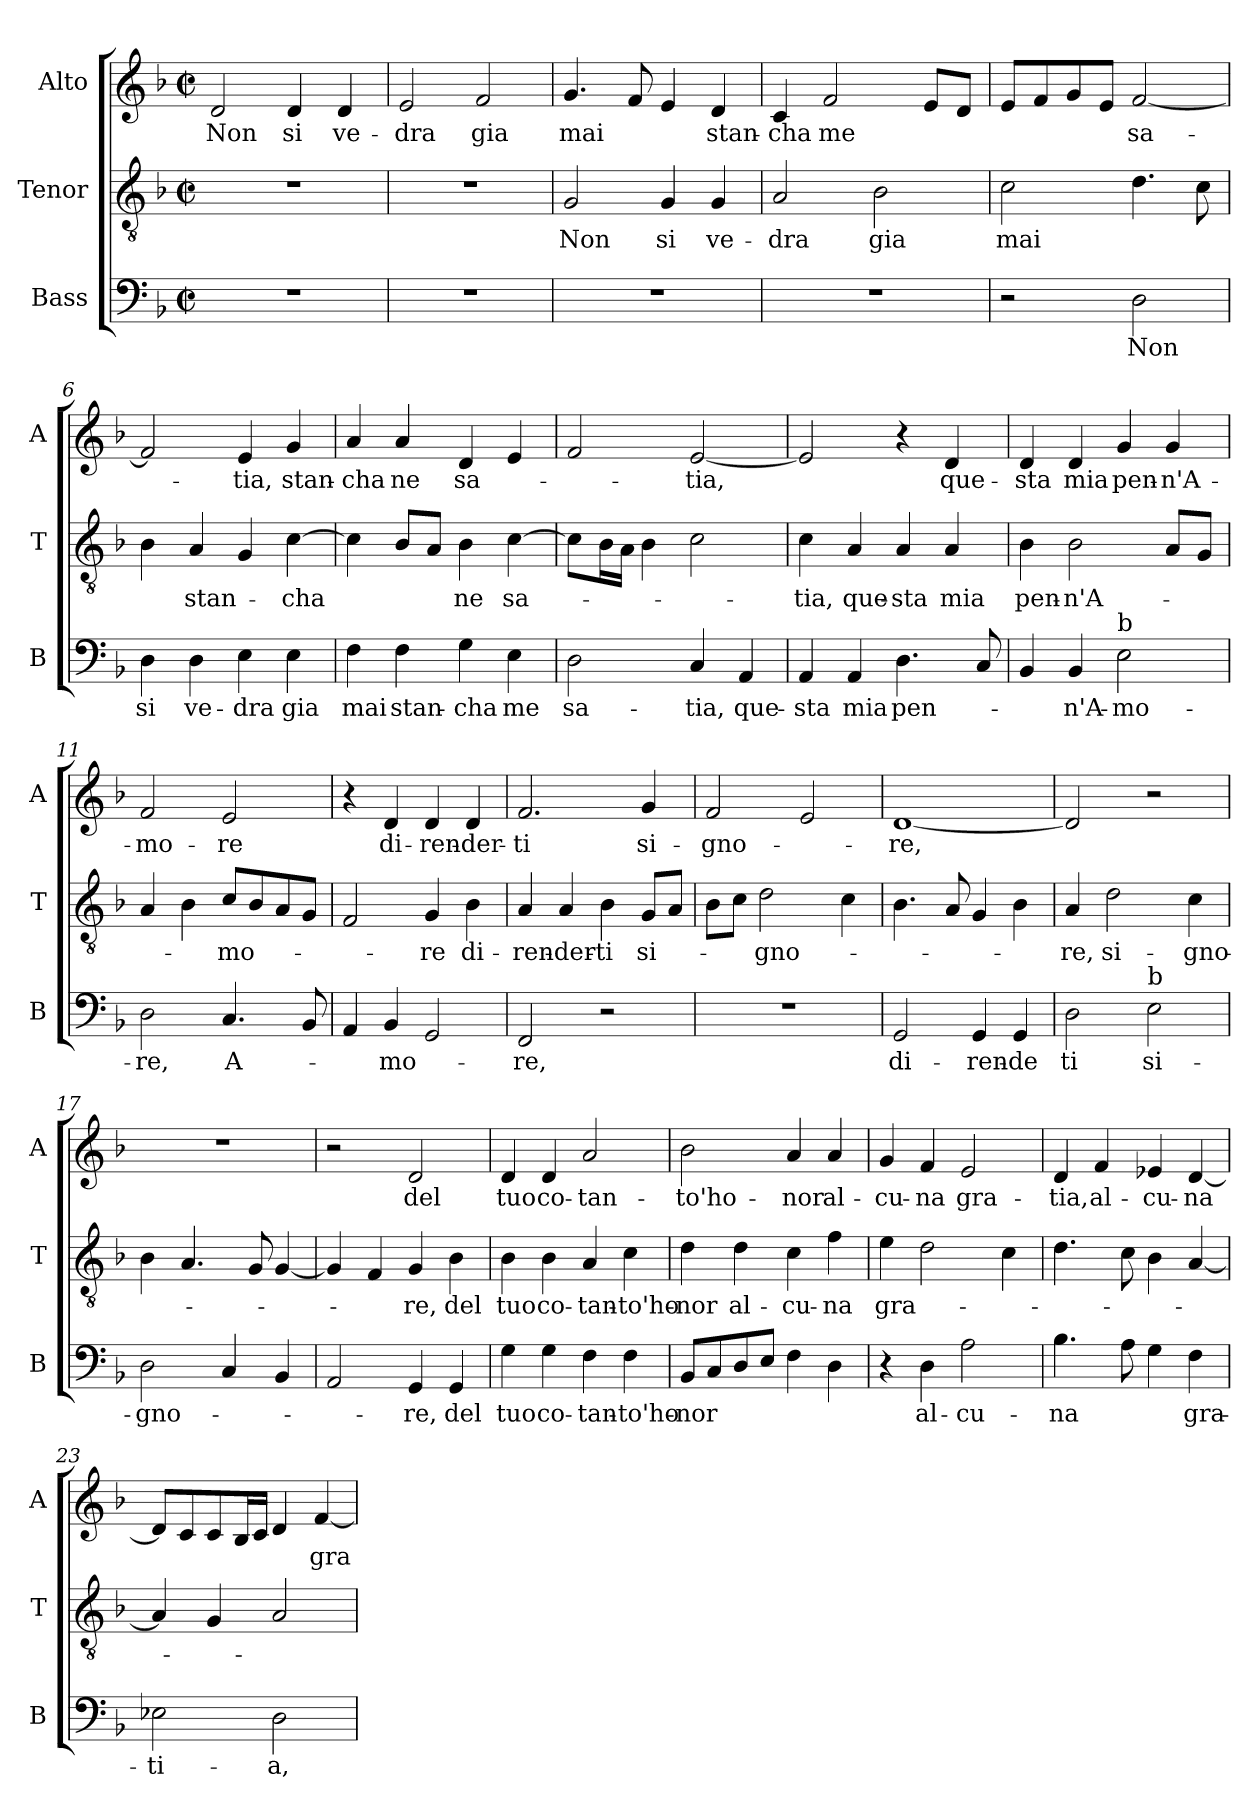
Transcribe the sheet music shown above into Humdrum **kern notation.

**kern	**text	**kern	**text	**kern	**text
*part3	*part3	*part2	*part2	*part1	*part1
*staff3	*staff3	*staff2	*staff2	*staff1	*staff1
*I"Bass	*	*I"Tenor	*	*I"Alto	*
*I'B	*	*I'T	*	*I'A	*
*clefF4	*	*clefGv2	*	*clefG2	*
*k[b-]	*	*k[b-]	*	*k[b-]	*
*F:	*	*F:	*	*F:	*
*M2/2	*	*M2/2	*	*M2/2	*
*met(c|)	*	*met(c|)	*	*met(c|)	*
=1	=1	=1	=1	=1	=1
!	!	!	!	!	!LO:LY:b
1r	.	1r	.	2d/	Non
!	!	!	!	!	!LO:LY:b
.	.	.	.	4d/	si
!	!	!	!	!	!LO:LY:b
.	.	.	.	4d/	ve-
=2	=2	=2	=2	=2	=2
!	!	!	!	!	!LO:LY:b
1r	.	1r	.	2e/	-dra
!	!	!	!	!	!LO:LY:b
.	.	.	.	2f/	gia
=3	=3	=3	=3	=3	=3
!	!	!	!LO:LY:b	!	!LO:LY:b
1r	.	2G/	Non	4.g/	mai
.	.	.	.	8f/	.
!	!	!	!LO:LY:b	!	!
.	.	4G/	si	4e/	.
!	!	!	!LO:LY:b	!	!LO:LY:b
.	.	4G/	ve-	4d/	stan-
=4	=4	=4	=4	=4	=4
!	!	!	!LO:LY:b	!	!LO:LY:b
1r	.	2A/	-dra	4c/	-cha
!	!	!	!	!	!LO:LY:b
.	.	.	.	2f/	me
!	!	!	!LO:LY:b	!	!
.	.	2B-\	gia	.	.
.	.	.	.	8e/L	.
.	.	.	.	8d/J	.
=5	=5	=5	=5	=5	=5
!	!	!	!LO:LY:b	!	!
2r	.	2c\	mai	8e/L	.
.	.	.	.	8f/	.
.	.	.	.	8g/	.
.	.	.	.	8e/J	.
!	!LO:LY:b	!	!	!	!LO:LY:b
2D\	Non	4.d\	.	[2f/	sa-
.	.	8c\	.	.	.
!!LO:LB:g=z
=6	=6	=6	=6	=6	=6
!	!LO:LY:b	!	!	!	!
4D\	si	4B-\	.	2f/]	.
!	!LO:LY:b	!	!LO:LY:b	!	!
4D\	ve-	4A/	stan-	.	.
!	!LO:LY:b	!	!	!	!LO:LY:b
4E\	-dra	4G/	.	4e/	-tia,
!	!LO:LY:b	!	!LO:LY:b	!	!LO:LY:b
4E\	gia	[4c\	-cha	4g/	stan-
=7	=7	=7	=7	=7	=7
!	!LO:LY:b	!	!	!	!LO:LY:b
4F\	mai	4c\]	.	4a/	-cha
!	!LO:LY:b	!	!	!	!LO:LY:b
4F\	stan-	8B-/L	.	4a/	ne
.	.	8A/J	.	.	.
!	!LO:LY:b	!	!LO:LY:b	!	!LO:LY:b
4G\	-cha	4B-\	ne	4d/	sa-
!	!LO:LY:b	!	!LO:LY:b	!	!
4E\	me	[4c\	sa-	4e/	.
=8	=8	=8	=8	=8	=8
!	!LO:LY:b	!	!	!	!
2D\	sa-	8c\L]	.	2f/	.
.	.	16B-\L	.	.	.
.	.	16A\JJ	.	.	.
.	.	4B-\	.	.	.
!	!LO:LY:b	!	!	!	!LO:LY:b
4C/	-tia,	2c\	.	[2e/	-tia,
!	!LO:LY:b	!	!	!	!
4AA/	que-	.	.	.	.
=9	=9	=9	=9	=9	=9
!	!LO:LY:b	!	!LO:LY:b	!	!
4AA/	-sta	4c\	-tia,	2e/]	.
!	!LO:LY:b	!	!LO:LY:b	!	!
4AA/	mia	4A/	que-	.	.
!	!LO:LY:b	!	!LO:LY:b	!	!
4.D\	pen-	4A/	-sta	4r	.
!	!	!	!LO:LY:b	!	!LO:LY:b
.	.	4A/	mia	4d/	que-
8C/	.	.	.	.	.
=10	=10	=10	=10	=10	=10
!	!	!	!LO:LY:b	!	!LO:LY:b
4BB-/	.	4B-\	pen-	4d/	-sta
!	!LO:LY:b	!	!LO:LY:b	!	!LO:LY:b
4BB-/	-n'A-	2B-\	-n'A-	4d/	mia
!LO:TX:a:t=b	!	!	!	!	!
!	!LO:LY:b	!	!	!	!LO:LY:b
2E\	-mo-	.	.	4g/	pen-
!	!	!	!	!	!LO:LY:b
.	.	8A/L	.	4g/	-n'A-
.	.	8G/J	.	.	.
!!LO:LB:g=z
=11	=11	=11	=11	=11	=11
!	!LO:LY:b	!	!	!	!LO:LY:b
2D\	-re,	4A/	.	2f/	-mo-
.	.	4B-\	.	.	.
!	!LO:LY:b	!	!LO:LY:b	!	!LO:LY:b
4.C/	A-	8c/L	-mo-	2e/	-re
.	.	8B-/	.	.	.
.	.	8A/	.	.	.
8BB-/	.	8G/J	.	.	.
=12	=12	=12	=12	=12	=12
4AA/	.	2F/	.	4r	.
!	!LO:LY:b	!	!	!	!LO:LY:b
4BB-/	-mo-	.	.	4d/	di-
!	!	!	!LO:LY:b	!	!LO:LY:b
2GG/	.	4G/	-re	4d/	-ren-
!	!	!	!LO:LY:b	!	!LO:LY:b
.	.	4B-\	di-	4d/	-der-
=13	=13	=13	=13	=13	=13
!	!LO:LY:b	!	!LO:LY:b	!	!LO:LY:b
2FF/	-re,	4A/	-ren-	2.f/	-ti
!	!	!	!LO:LY:b	!	!
.	.	4A/	-der-	.	.
!	!	!	!LO:LY:b	!	!
2r	.	4B-\	-ti	.	.
!	!	!	!LO:LY:b	!	!LO:LY:b
.	.	8G/L	si-	4g/	si-
.	.	8A/J	.	.	.
=14	=14	=14	=14	=14	=14
!	!	!	!	!	!LO:LY:b
1r	.	8B-\L	.	2f/	-gno-
.	.	8c\J	.	.	.
!	!	!	!LO:LY:b	!	!
.	.	2d\	-gno-	.	.
.	.	.	.	2e/	.
.	.	4c\	.	.	.
=15	=15	=15	=15	=15	=15
!	!LO:LY:b	!	!	!	!LO:LY:b
2GG/	di-	4.B-\	.	[1d	-re,
.	.	8A/	.	.	.
!	!LO:LY:b	!	!	!	!
4GG/	-ren-	4G/	.	.	.
!	!LO:LY:b	!	!	!	!
4GG/	-de	4B-\	.	.	.
!!LO:PB:g=z
=16	=16	=16	=16	=16	=16
!	!LO:LY:b	!	!LO:LY:b	!	!
2D\	ti	4A/	-re,	2d/]	.
!	!	!	!LO:LY:b	!	!
.	.	2d\	si-	.	.
!LO:TX:a:t=b	!	!	!	!	!
!	!LO:LY:b	!	!	!	!
2E\	si-	.	.	2r	.
!	!	!	!LO:LY:b	!	!
.	.	4c\	-gno-	.	.
=17	=17	=17	=17	=17	=17
!	!LO:LY:b	!	!	!	!
2D\	-gno-	4B-\	.	1r	.
.	.	4.A/	.	.	.
4C/	.	.	.	.	.
.	.	8G/	.	.	.
4BB-/	.	[4G/	.	.	.
=18	=18	=18	=18	=18	=18
2AA/	.	4G/]	.	2r	.
.	.	4F/	.	.	.
!	!LO:LY:b	!	!LO:LY:b	!	!LO:LY:b
4GG/	-re,	4G/	-re,	2d/	del
!	!LO:LY:b	!	!LO:LY:b	!	!
4GG/	del	4B-\	del	.	.
=19	=19	=19	=19	=19	=19
!	!LO:LY:b	!	!LO:LY:b	!	!LO:LY:b
4G\	tuo	4B-\	tuo	4d/	tuo
!	!LO:LY:b	!	!LO:LY:b	!	!LO:LY:b
4G\	co-	4B-\	co-	4d/	co-
!	!LO:LY:b	!	!LO:LY:b	!	!LO:LY:b
4F\	-tan-	4A/	-tan-	2a/	-tan-
!	!LO:LY:b	!	!LO:LY:b	!	!
4F\	-to'ho-	4c\	-to'ho-	.	.
=20	=20	=20	=20	=20	=20
!	!LO:LY:b	!	!LO:LY:b	!	!LO:LY:b
8BB-/L	-nor	4d\	-nor	2b-\	-to'ho-
8C/	.	.	.	.	.
!	!	!	!LO:LY:b	!	!
8D/	.	4d\	al-	.	.
8E/J	.	.	.	.	.
!	!	!	!LO:LY:b	!	!LO:LY:b
4F\	.	4c\	-cu-	4a/	-nor
!	!	!	!LO:LY:b	!	!LO:LY:b
4D\	.	4f\	-na	4a/	al-
!!LO:LB:g=z
=21	=21	=21	=21	=21	=21
!	!	!	!LO:LY:b	!	!LO:LY:b
4r	.	4e\	gra-	4g/	-cu-
!	!LO:LY:b	!	!	!	!LO:LY:b
4D\	al-	2d\	.	4f/	-na
!	!LO:LY:b	!	!	!	!LO:LY:b
2A\	-cu-	.	.	2e/	gra-
.	.	4c\	.	.	.
=22	=22	=22	=22	=22	=22
!	!LO:LY:b	!	!	!	!LO:LY:b
4.B-\	-na	4.d\	.	4d/	-tia,
!	!	!	!	!	!LO:LY:b
.	.	.	.	4f/	al-
8A\	.	8c\	.	.	.
!	!	!	!	!	!LO:LY:b
4G\	.	4B-\	.	4e-X/	-cu-
!	!LO:LY:b	!	!	!	!LO:LY:b
4F\	gra-	[4A/	.	[4d/	-na
=23	=23	=23	=23	=23	=23
!	!LO:LY:b	!	!	!	!
2E-X\	-ti-	4A/]	.	8d/L]	.
.	.	.	.	8c/	.
.	.	4G/	.	8c/	.
.	.	.	.	16B-/L	.
.	.	.	.	16c/JJ	.
!	!LO:LY:b	!	!	!	!
2D\	-a,	2A/	.	4d/	.
!	!	!	!	!	!LO:LY:b
.	.	.	.	[4f/	gra-
=	=	=	=	=	=
*-	*-	*-	*-	*-	*-
